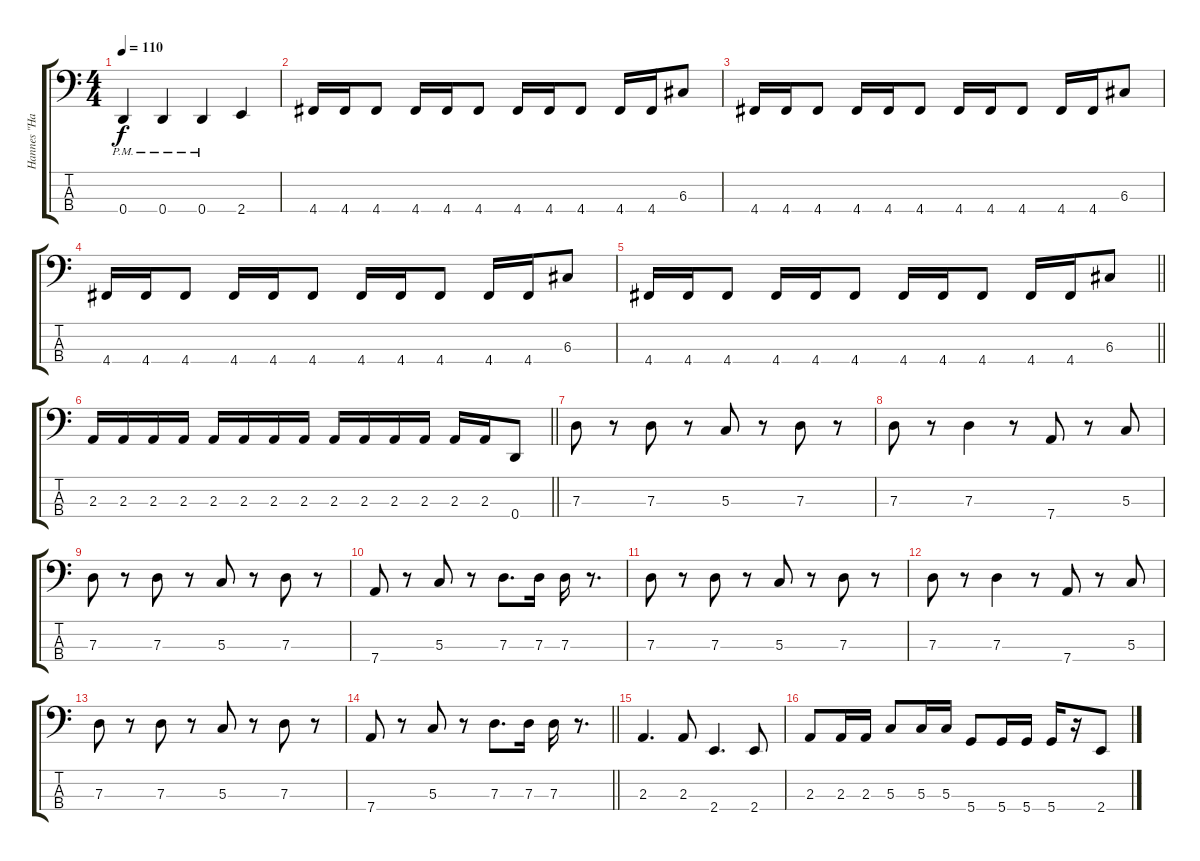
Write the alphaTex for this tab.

\track ("Hannes \"Hanu\" Horma" "Hannes \"Ha") {instrument electricbasspick}
\staff {score tabs}
\tuning (F2 C2 G1 D1) {hide}
\ts (4 4)
\tempo 110
\clef f4
\ks c
0.4{pm}.4{dy f} 0.4{pm}.4 0.4{pm}.4 2.4.4 |
4.4.16 4.4.16 4.4.8 4.4.16 4.4.16 4.4.8 4.4.16 4.4.16 4.4.8 4.4.16 4.4.16 6.3.8 |
4.4.16 4.4.16 4.4.8 4.4.16 4.4.16 4.4.8 4.4.16 4.4.16 4.4.8 4.4.16 4.4.16 6.3.8 |
4.4.16 4.4.16 4.4.8 4.4.16 4.4.16 4.4.8 4.4.16 4.4.16 4.4.8 4.4.16 4.4.16 6.3.8 |
\barLineRight lightlight
4.4.16 4.4.16 4.4.8 4.4.16 4.4.16 4.4.8 4.4.16 4.4.16 4.4.8 4.4.16 4.4.16 6.3.8 |
\barLineRight lightlight
2.3.16 2.3.16 2.3.16 2.3.16 2.3.16 2.3.16 2.3.16 2.3.16 2.3.16 2.3.16 2.3.16 2.3.16 2.3.16 2.3.16 0.4.8 |
\section ("" "")
7.3.8 r.8 7.3.8 r.8 5.3.8 r.8 7.3.8 r.8 |
7.3.8 r.8 7.3.4 r.8 7.4.8 r.8 5.3.8 |
7.3.8 r.8 7.3.8 r.8 5.3.8 r.8 7.3.8 r.8 |
7.4.8 r.8 5.3.8 r.8 7.3.8{d} 7.3.16 7.3.16 r.8{d} |
7.3.8 r.8 7.3.8 r.8 5.3.8 r.8 7.3.8 r.8 |
7.3.8 r.8 7.3.4 r.8 7.4.8 r.8 5.3.8 |
7.3.8 r.8 7.3.8 r.8 5.3.8 r.8 7.3.8 r.8 |
\barLineRight lightlight
7.4.8 r.8 5.3.8 r.8 7.3.8{d} 7.3.16 7.3.16 r.8{d} |
\section ("" "")
2.3.4{d} 2.3.8 2.4.4{d} 2.4.8 |
2.3.8 2.3.16 2.3.16 5.3.8 5.3.16 5.3.16 5.4.8 5.4.16 5.4.16 5.4.16 r.16 2.4.8
